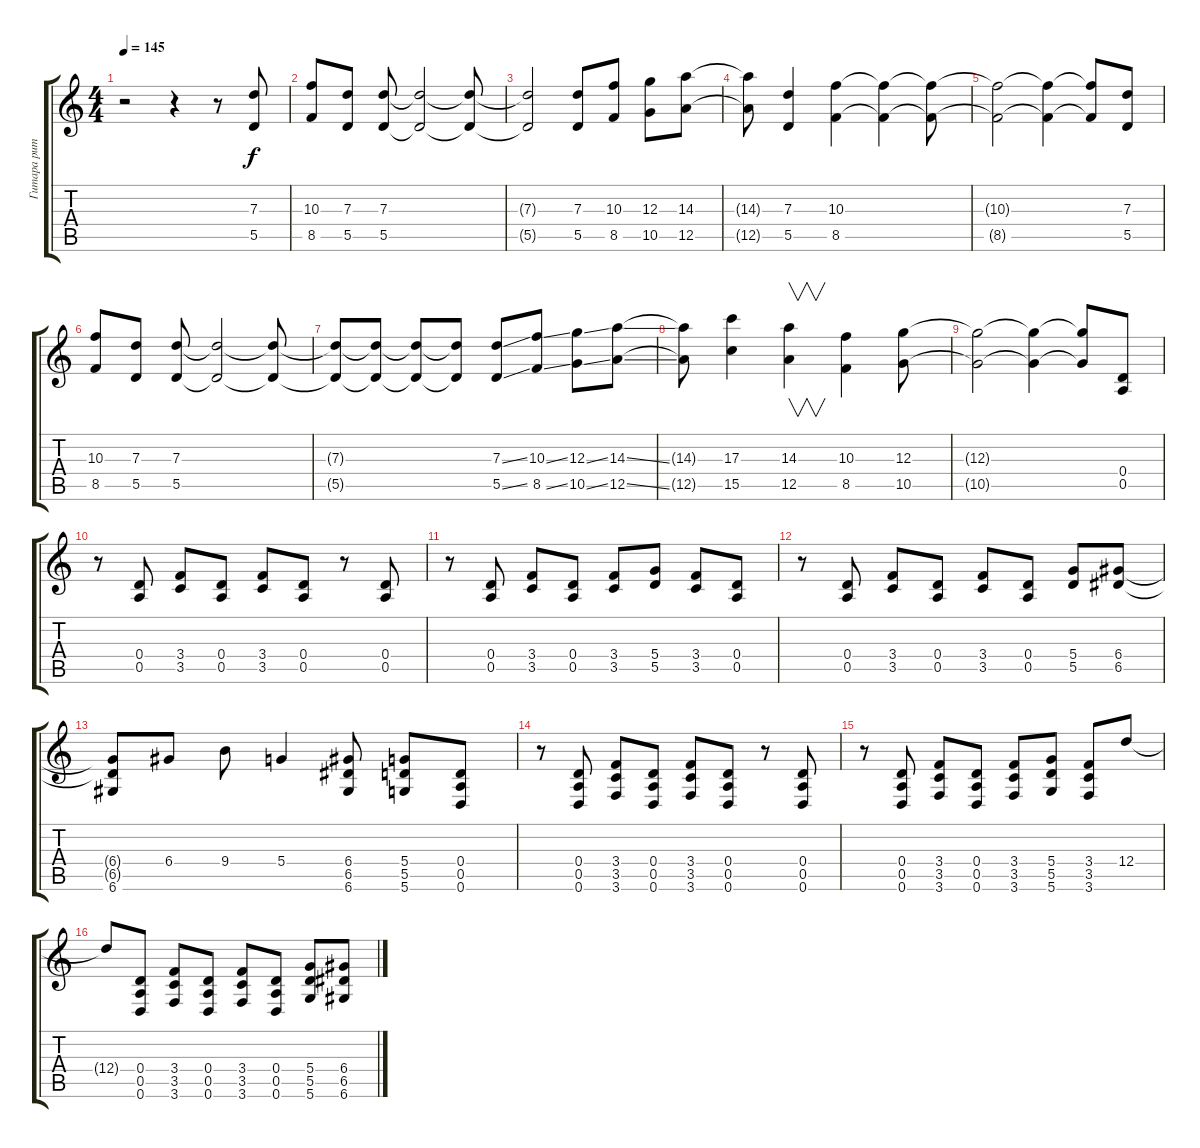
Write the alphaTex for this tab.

\track ("Гитара ритм" "Гитара рит") {instrument overdrivenguitar}
\staff {score tabs}
\tuning (E4 B3 G3 D3 A2 D2) {hide}
\ts (4 4)
\tempo 145
\clef g2
\ks c
r.2{dy f} r.4 r.8 (7.3 5.5).8 |
(10.3 8.5).8 (7.3 5.5).8 (7.3 5.5).8 (7.3{t} 5.5{t}).2 (7.3{t} 5.5{t}).8 |
(7.3{t} 5.5{t}).2 (7.3 5.5).8 (10.3 8.5).8 (12.3 10.5).8 (14.3 12.5).8 |
(14.3{t} 12.5{t}).8 (7.3 5.5).4 (10.3 8.5).4 (10.3{t} 8.5{t}).4 (10.3{t} 8.5{t}).8 |
(10.3{t} 8.5{t}).2 (10.3{t} 8.5{t}).4 (10.3{t} 8.5{t}).8 (7.3 5.5).8 |
(10.3 8.5).8 (7.3 5.5).8 (7.3 5.5).8 (7.3{t} 5.5{t}).2 (7.3{t} 5.5{t}).8 |
(7.3{t} 5.5{t}).8 (7.3{t} 5.5{t}).8 (7.3{t} 5.5{t}).8 (7.3{t} 5.5{t}).8 (7.3{ss} 5.5{ss}).8 (10.3{ss} 8.5{ss}).8 (12.3{ss} 10.5{ss}).8 (14.3{ss} 12.5{ss}).8 |
(14.3{t} 12.5{t}).8 (17.3 15.5).4 (14.3 12.5).4{v} (10.3 8.5).4 (12.3 10.5).8 |
(12.3{t} 10.5{t}).2 (12.3{t} 10.5{t}).4 (12.3{t} 10.5{t}).8 (0.4 0.5).8 |
r.8 (0.4 0.5).8 (3.4 3.5).8 (0.4 0.5).8 (3.4 3.5).8 (0.4 0.5).8 r.8 (0.4 0.5).8 |
r.8 (0.4 0.5).8 (3.4 3.5).8 (0.4 0.5).8 (3.4 3.5).8 (5.4 5.5).8 (3.4 3.5).8 (0.4 0.5).8 |
r.8 (0.4 0.5).8 (3.4 3.5).8 (0.4 0.5).8 (3.4 3.5).8 (0.4 0.5).8 (5.4 5.5).8 (6.4 6.5).8 |
(6.4{t} 6.5{t} 6.6).8 6.4.8 9.4.8 5.4.4 (6.4 6.5 6.6).8 (5.4 5.5 5.6).8 (0.4 0.5 0.6).8 |
r.8 (0.4 0.5 0.6).8 (3.4 3.5 3.6).8 (0.4 0.5 0.6).8 (3.4 3.5 3.6).8 (0.4 0.5 0.6).8 r.8 (0.4 0.5 0.6).8 |
r.8 (0.4 0.5 0.6).8 (3.4 3.5 3.6).8 (0.4 0.5 0.6).8 (3.4 3.5 3.6).8 (5.4 5.5 5.6).8 (3.4 3.5 3.6).8 12.4.8 |
12.4{t}.8 (0.4 0.5 0.6).8 (3.4 3.5 3.6).8 (0.4 0.5 0.6).8 (3.4 3.5 3.6).8 (0.4 0.5 0.6).8 (5.4 5.5 5.6).8 (6.4 6.5 6.6).8
